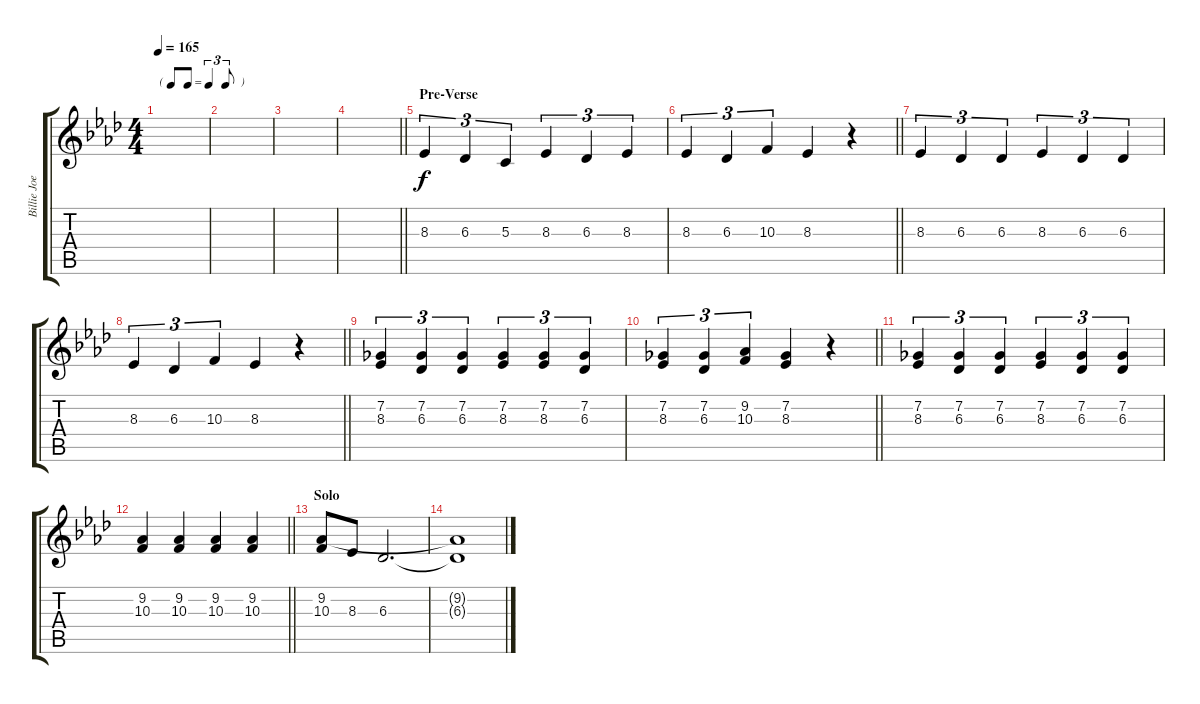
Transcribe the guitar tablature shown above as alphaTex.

\track ("Billie Joe (Vocals)" "Billie Joe") {instrument trumpet}
\staff {score tabs}
\tuning (E4 B3 G3 D3 A2 E2) {hide}
\ts (4 4)
\tf triplet8th
\tempo 165
\clef g2
\ks ab
|
|
|
\barLineRight lightlight
|
\section ("" "Pre-Verse")
8.3.4{tu (3 2)} 6.3.4{tu (3 2)} 5.3.4{tu (3 2)} 8.3.4{tu (3 2)} 6.3.4{tu (3 2)} 8.3.4{tu (3 2)} |
\barLineRight lightlight
8.3.4{tu (3 2)} 6.3.4{tu (3 2)} 10.3.4{tu (3 2)} 8.3.4 r.4 |
8.3.4{tu (3 2)} 6.3.4{tu (3 2)} 6.3.4{tu (3 2)} 8.3.4{tu (3 2)} 6.3.4{tu (3 2)} 6.3.4{tu (3 2)} |
\barLineRight lightlight
8.3.4{tu (3 2)} 6.3.4{tu (3 2)} 10.3.4{tu (3 2)} 8.3.4 r.4 |
(7.2 8.3).4{tu (3 2)} (7.2 6.3).4{tu (3 2)} (7.2 6.3).4{tu (3 2)} (7.2 8.3).4{tu (3 2)} (7.2 8.3).4{tu (3 2)} (7.2 6.3).4{tu (3 2)} |
\barLineRight lightlight
(7.2 8.3).4{tu (3 2)} (7.2 6.3).4{tu (3 2)} (9.2 10.3).4{tu (3 2)} (7.2 8.3).4 r.4 |
(7.2 8.3).4{tu (3 2)} (7.2 6.3).4{tu (3 2)} (7.2 6.3).4{tu (3 2)} (7.2 8.3).4{tu (3 2)} (7.2 6.3).4{tu (3 2)} (7.2 6.3).4{tu (3 2)} |
\barLineRight lightlight
(9.2 10.3).4 (9.2 10.3).4 (9.2 10.3).4 (9.2 10.3).4 |
\section ("" "Solo")
(9.2 10.3).8 8.3.8 6.3.2{d} |
(9.2{t} 6.3{t}).1
